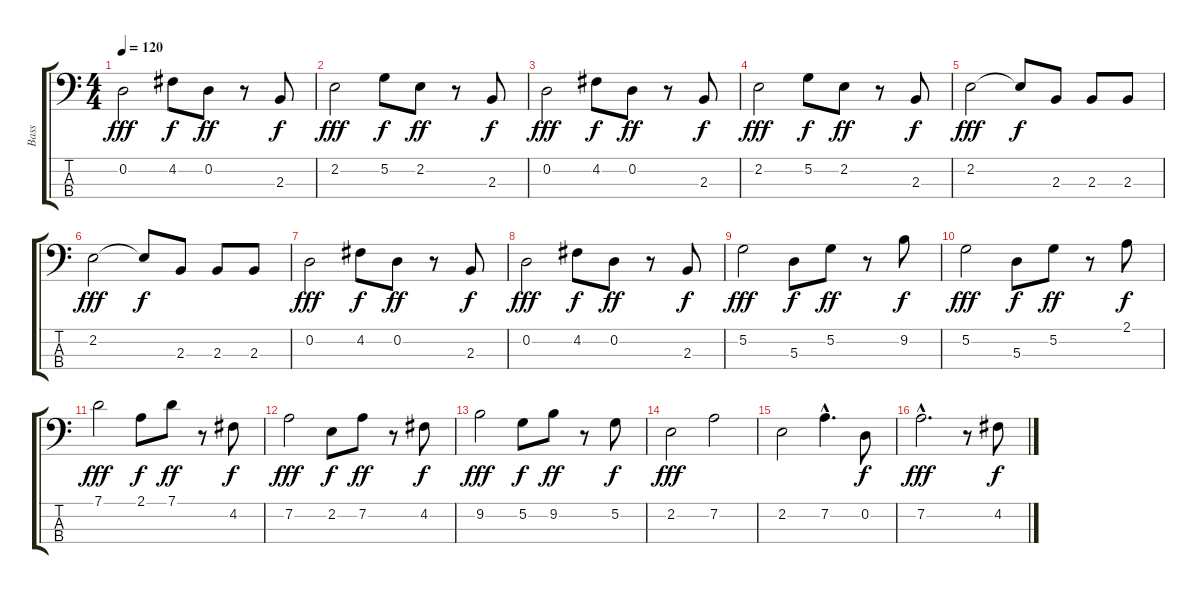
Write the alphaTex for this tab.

\track ("Bass" "Bass") {instrument slapbass1}
\staff {score tabs}
\tuning (G2 D2 A1 E1) {hide}
\ts (4 4)
\tempo 120
\clef f4
\ks c
0.2.2{dy fff} 4.2.8{dy f} 0.2.8{dy ff} r.8 2.3.8{dy f} |
2.2.2{dy fff} 5.2.8{dy f} 2.2.8{dy ff} r.8 2.3.8{dy f} |
0.2.2{dy fff} 4.2.8{dy f} 0.2.8{dy ff} r.8 2.3.8{dy f} |
2.2.2{dy fff} 5.2.8{dy f} 2.2.8{dy ff} r.8 2.3.8{dy f} |
2.2.2{dy fff} 2.2{t}.8{dy f} 2.3.8 2.3.8 2.3.8 |
2.2.2{dy fff} 2.2{t}.8{dy f} 2.3.8 2.3.8 2.3.8 |
0.2.2{dy fff} 4.2.8{dy f} 0.2.8{dy ff} r.8 2.3.8{dy f} |
0.2.2{dy fff} 4.2.8{dy f} 0.2.8{dy ff} r.8 2.3.8{dy f} |
5.2.2{dy fff} 5.3.8{dy f} 5.2.8{dy ff} r.8 9.2.8{dy f} |
5.2.2{dy fff} 5.3.8{dy f} 5.2.8{dy ff} r.8 2.1.8{dy f} |
7.1.2{dy fff} 2.1.8{dy f} 7.1.8{dy ff} r.8 4.2.8{dy f} |
7.2.2{dy fff} 2.2.8{dy f} 7.2.8{dy ff} r.8 4.2.8{dy f} |
9.2.2{dy fff} 5.2.8{dy f} 9.2.8{dy ff} r.8 5.2.8{dy f} |
2.2.2{dy fff} 7.2.2 |
2.2.2 7.2{hac}.4{d} 0.2.8{dy f} |
7.2{hac}.2{d dy fff} r.8 4.2.8{dy f}
